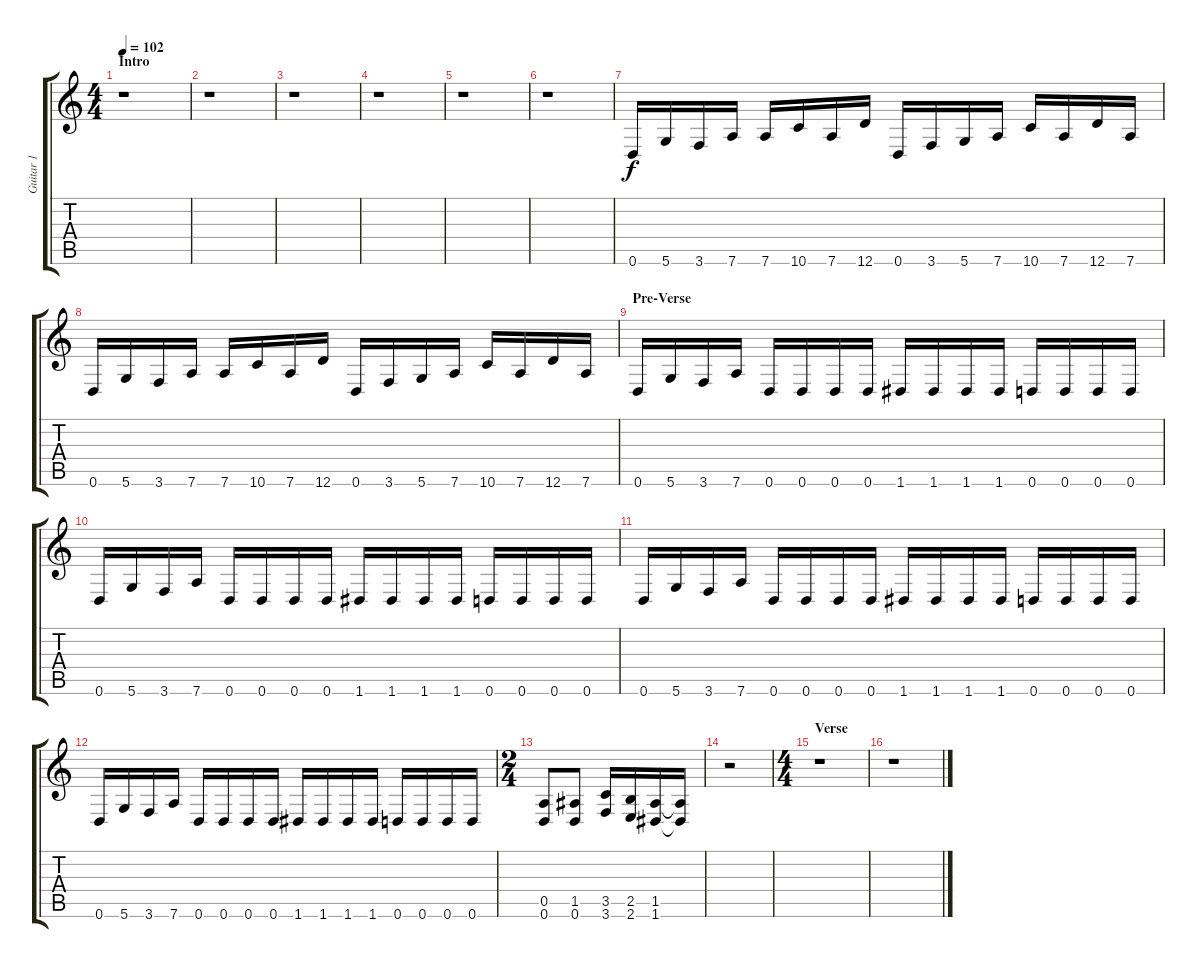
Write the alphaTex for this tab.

\track ("Guitar 1" "Guitar 1") {instrument overdrivenguitar}
\staff {score tabs}
\tuning (E4 B3 G3 D3 A2 D2) {hide}
\ts (4 4)
\section ("" "Intro")
\tempo 102
\clef g2
\ks c
r.1{dy f instrument overdrivenguitar} |
r.1 |
r.1 |
r.1 |
r.1 |
r.1 |
0.6.16 5.6.16 3.6.16 7.6.16 7.6.16 10.6.16 7.6.16 12.6.16 0.6.16 3.6.16 5.6.16 7.6.16 10.6.16 7.6.16 12.6.16 7.6.16 |
0.6.16 5.6.16 3.6.16 7.6.16 7.6.16 10.6.16 7.6.16 12.6.16 0.6.16 3.6.16 5.6.16 7.6.16 10.6.16 7.6.16 12.6.16 7.6.16 |
\section ("" "Pre-Verse")
0.6.16 5.6.16 3.6.16 7.6.16 0.6.16 0.6.16 0.6.16 0.6.16 1.6.16 1.6.16 1.6.16 1.6.16 0.6.16 0.6.16 0.6.16 0.6.16 |
0.6.16 5.6.16 3.6.16 7.6.16 0.6.16 0.6.16 0.6.16 0.6.16 1.6.16 1.6.16 1.6.16 1.6.16 0.6.16 0.6.16 0.6.16 0.6.16 |
0.6.16 5.6.16 3.6.16 7.6.16 0.6.16 0.6.16 0.6.16 0.6.16 1.6.16 1.6.16 1.6.16 1.6.16 0.6.16 0.6.16 0.6.16 0.6.16 |
0.6.16 5.6.16 3.6.16 7.6.16 0.6.16 0.6.16 0.6.16 0.6.16 1.6.16 1.6.16 1.6.16 1.6.16 0.6.16 0.6.16 0.6.16 0.6.16 |
\ts (2 4)
(0.5 0.6).8 (1.5 0.6).8 (3.5 3.6).16 (2.5 2.6).16 (1.5 1.6).16 (1.5{t} 1.6{t}).16 |
r.2 |
\ts (4 4)
\section ("" "Verse")
r.1 |
r.1
